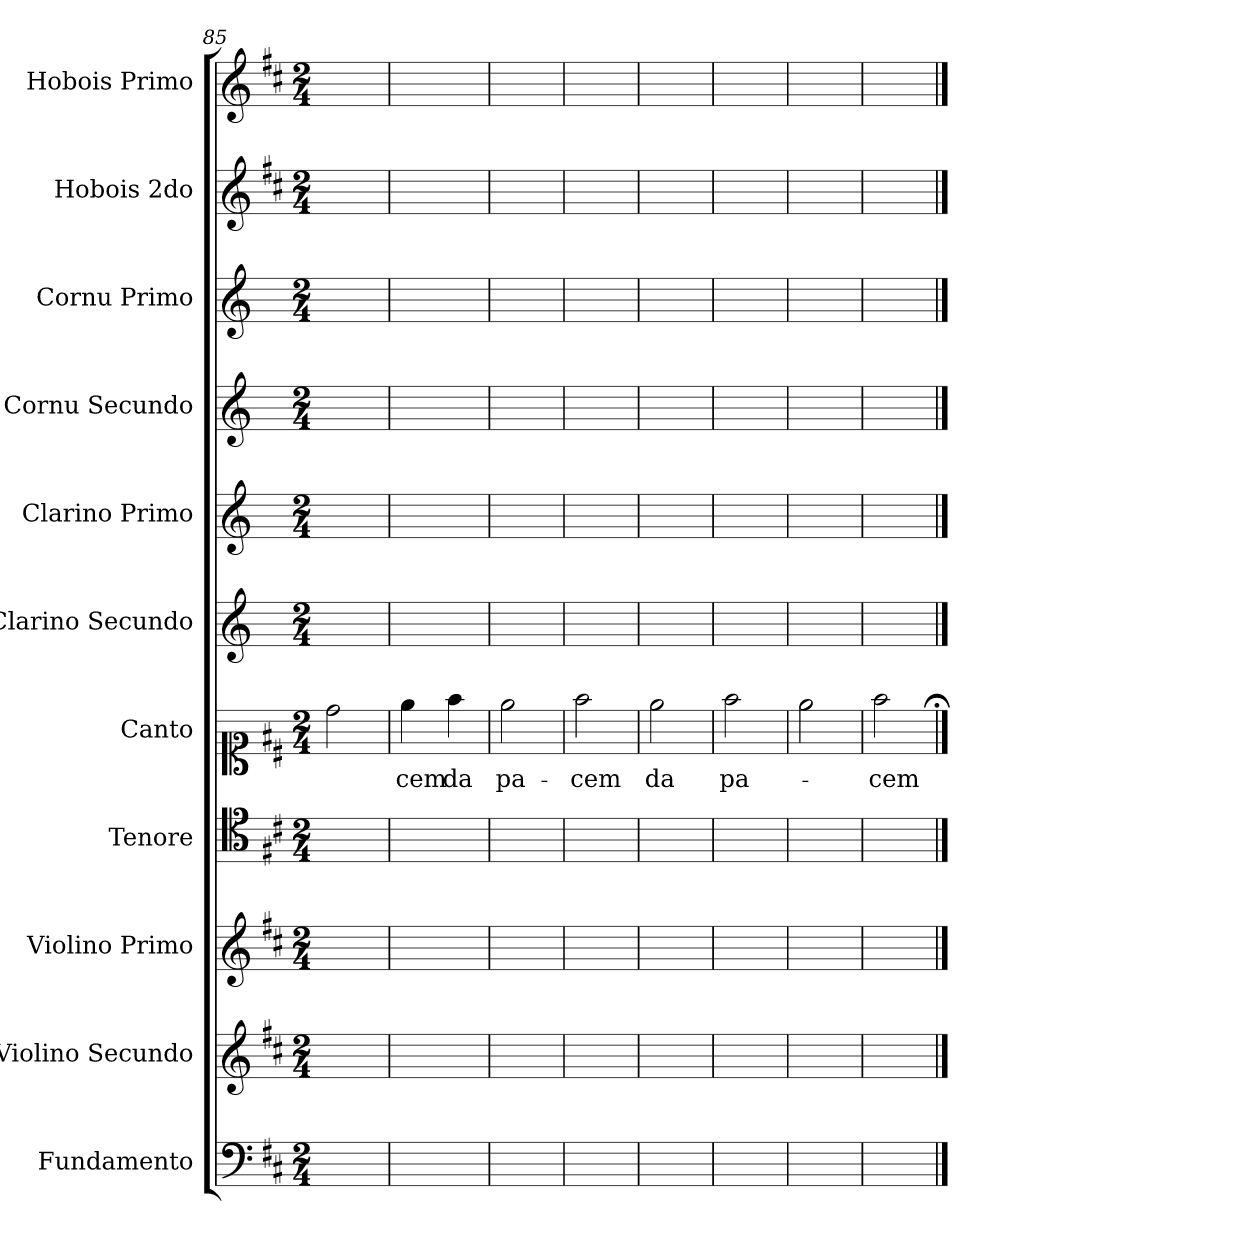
**kern	**kern	**kern	**kern	**kern	**text	**kern	**kern	**kern	**kern	**kern	**kern
*part11	*part10	*part9	*part8	*part7	*part7	*part6	*part5	*part4	*part3	*part2	*part1
*staff11	*staff10	*staff9	*staff8	*staff7	*staff7	*staff6	*staff5	*staff4	*staff3	*staff2	*staff1
*I"Fundamento	*I"Violino Secundo	*I"Violino Primo	*I"Tenore	*I"Canto	*	*I"Clarino Secundo	*I"Clarino Primo	*I"Cornu Secundo	*I"Cornu Primo	*I"Hobois 2do	*I"Hobois Primo
*I'bc	*I'vl II	*I'vl I	*I'T	*I'C	*	*I'clno II	*I'clno I	*I'cor II	*I'cor I	*I'ob II	*I'ob I
*clefF4	*clefG2	*clefG2	*clefC4	*clefC1	*	*clefG2	*clefG2	*clefG2	*clefG2	*clefG2	*clefG2
*	*	*	*	*	*	*ITrd-1c-2	*ITrd-1c-2	*ITrd6c10	*ITrd6c10	*	*
*k[f#c#]	*k[f#c#]	*k[f#c#]	*k[f#c#]	*k[f#c#]	*	*k[f#c#]	*k[f#c#]	*k[f#c#]	*k[f#c#]	*k[f#c#]	*k[f#c#]
*M2/4	*M2/4	*M2/4	*M2/4	*M2/4	*	*M2/4	*M2/4	*M2/4	*M2/4	*M2/4	*M2/4
=85	=85	=85	=85	=85	=85	=85	=85	=85	=85	=85	=85
2ryy	2ryy	2ryy	2ryy	2dd\	.	2ryy	2ryy	2ryy	2ryy	2ryy	2ryy
=86	=86	=86	=86	=86	=86	=86	=86	=86	=86	=86	=86
2ryy	2ryy	2ryy	2ryy	4ee\	-cem	2ryy	2ryy	2ryy	2ryy	2ryy	2ryy
.	.	.	.	4ff#\	da	.	.	.	.	.	.
=87	=87	=87	=87	=87	=87	=87	=87	=87	=87	=87	=87
2ryy	2ryy	2ryy	2ryy	2ee\	pa-	2ryy	2ryy	2ryy	2ryy	2ryy	2ryy
=88	=88	=88	=88	=88	=88	=88	=88	=88	=88	=88	=88
2ryy	2ryy	2ryy	2ryy	2ff#\	-cem	2ryy	2ryy	2ryy	2ryy	2ryy	2ryy
=89	=89	=89	=89	=89	=89	=89	=89	=89	=89	=89	=89
2ryy	2ryy	2ryy	2ryy	2ee\	da	2ryy	2ryy	2ryy	2ryy	2ryy	2ryy
=90	=90	=90	=90	=90	=90	=90	=90	=90	=90	=90	=90
2ryy	2ryy	2ryy	2ryy	2ff#\	pa-	2ryy	2ryy	2ryy	2ryy	2ryy	2ryy
=91	=91	=91	=91	=91	=91	=91	=91	=91	=91	=91	=91
2ryy	2ryy	2ryy	2ryy	2ee\	.	2ryy	2ryy	2ryy	2ryy	2ryy	2ryy
=92	=92	=92	=92	=92	=92	=92	=92	=92	=92	=92	=92
2ryy	2ryy	2ryy	2ryy	2ff#\	-cem	2ryy	2ryy	2ryy	2ryy	2ryy	2ryy
==	==	==	==	==;	==	==	==	==	==	==	==
*-	*-	*-	*-	*-	*-	*-	*-	*-	*-	*-	*-
